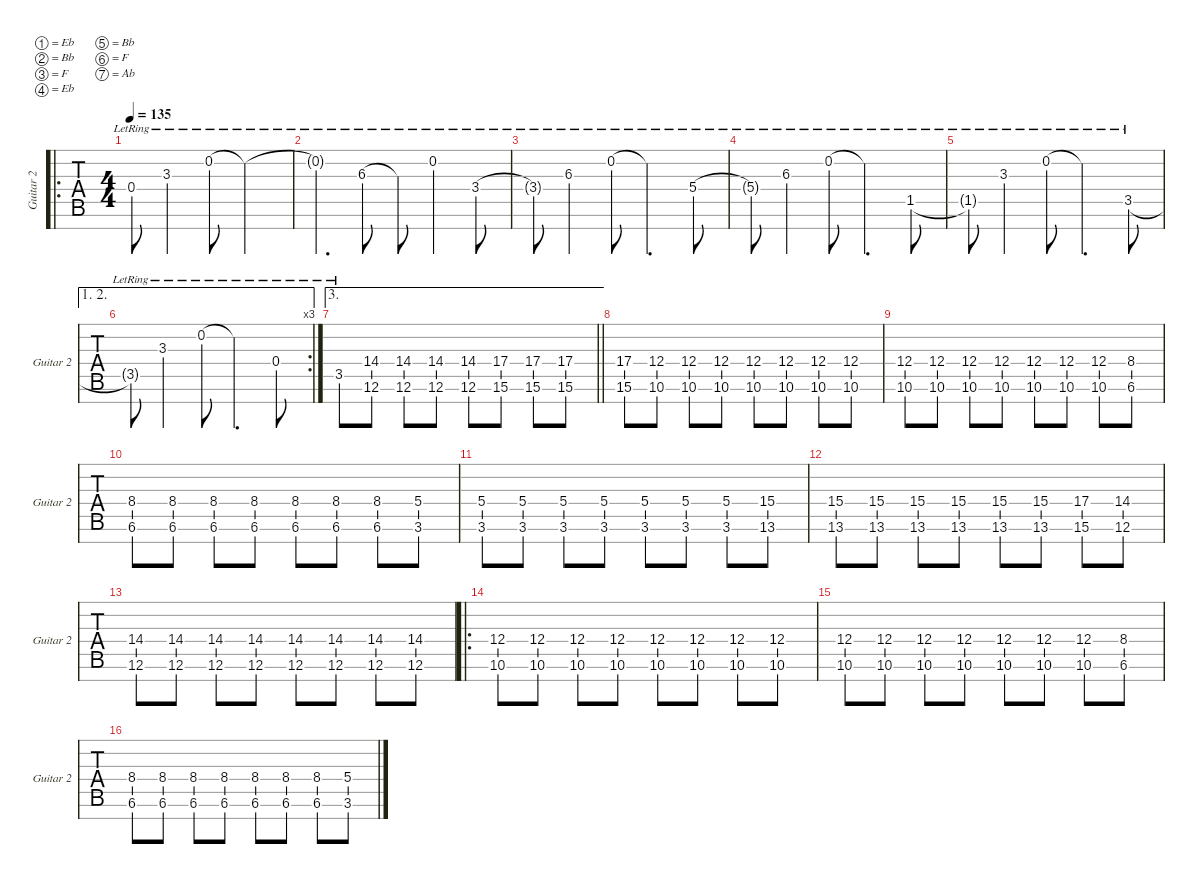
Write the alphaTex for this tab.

\defaultSystemsLayout 4
\hideDynamics
\bracketExtendMode nobrackets
\singleTrackTrackNamePolicy allsystems
\multiTrackTrackNamePolicy allsystems
\firstSystemTrackNameMode fullname
\otherSystemsTrackNameMode fullname
\otherSystemsTrackNameOrientation horizontal
\track ("Guitar 2" "Guitar 2") {instrument distortionguitar}
\staff {tabs}
\tuning (Eb4 Bb3 F3 Eb3 Bb2 F2 Ab1)
\ro
\ts (4 4)
\tempo 135
\clef g2
\ks c
0.4{lr t}.8{dy mf} 3.3{lr}.4 0.2{lr}.8 0.2{lr t}.2 |
0.2{lr t}.4{d} 6.3{lr}.8 6.3{lr t}.8 0.2{lr}.4 3.4{lr}.8 |
3.4{lr t}.8 6.3{lr}.4 0.2{lr}.8 0.2{lr t}.4{d} 5.4{lr}.8 |
5.4{lr t}.8 6.3{lr}.4 0.2{lr}.8 0.2{lr t}.4{d} 1.5{lr}.8 |
1.5{lr t}.8 3.3{lr}.4 0.2{lr}.8 0.2{lr t}.4{d} 3.5{lr}.8 |
\ae (1 2)
\rc 3
3.5{lr t}.8 3.3{lr}.4 0.2{lr}.8 0.2{lr t}.4{d} 0.4{lr}.8 |
\ae 3
\barLineRight lightlight
3.5{lr}.8 (14.4 12.6).8 (14.4 12.6).8 (14.4 12.6).8 (14.4 12.6).8 (17.4 15.6).8 (17.4 15.6).8 (17.4 15.6).8 |
(17.4 15.6).8 (12.4 10.6).8 (12.4 10.6).8 (12.4 10.6).8 (12.4 10.6).8 (12.4 10.6).8 (12.4 10.6).8 (12.4 10.6).8 |
(10.6 12.4).8 (10.6 12.4).8 (10.6 12.4).8 (10.6 12.4).8 (10.6 12.4).8 (10.6 12.4).8 (10.6 12.4).8 (6.6 8.4).8 |
(8.4 6.6).8 (8.4 6.6).8 (8.4 6.6).8 (8.4 6.6).8 (8.4 6.6).8 (8.4 6.6).8 (8.4 6.6).8 (3.6 5.4).8 |
(3.6 5.4).8 (3.6 5.4).8 (3.6 5.4).8 (3.6 5.4).8 (3.6 5.4).8 (3.6 5.4).8 (3.6 5.4).8 (13.6 15.4).8 |
(15.4 13.6).8 (15.4 13.6).8 (15.4 13.6).8 (15.4 13.6).8 (15.4 13.6).8 (15.4 13.6).8 (17.4 15.6).8 (14.4 12.6).8 |
(14.4 12.6).8 (14.4 12.6).8 (14.4 12.6).8 (14.4 12.6).8 (14.4 12.6).8 (14.4 12.6).8 (14.4 12.6).8 (14.4 12.6).8 |
\ro
(12.4 10.6).8 (12.4 10.6).8 (12.4 10.6).8 (12.4 10.6).8 (12.4 10.6).8 (12.4 10.6).8 (12.4 10.6).8 (12.4 10.6).8 |
(10.6 12.4).8 (10.6 12.4).8 (10.6 12.4).8 (10.6 12.4).8 (10.6 12.4).8 (10.6 12.4).8 (10.6 12.4).8 (6.6 8.4).8 |
(8.4 6.6).8 (8.4 6.6).8 (8.4 6.6).8 (8.4 6.6).8 (8.4 6.6).8 (8.4 6.6).8 (8.4 6.6).8 (3.6 5.4).8
